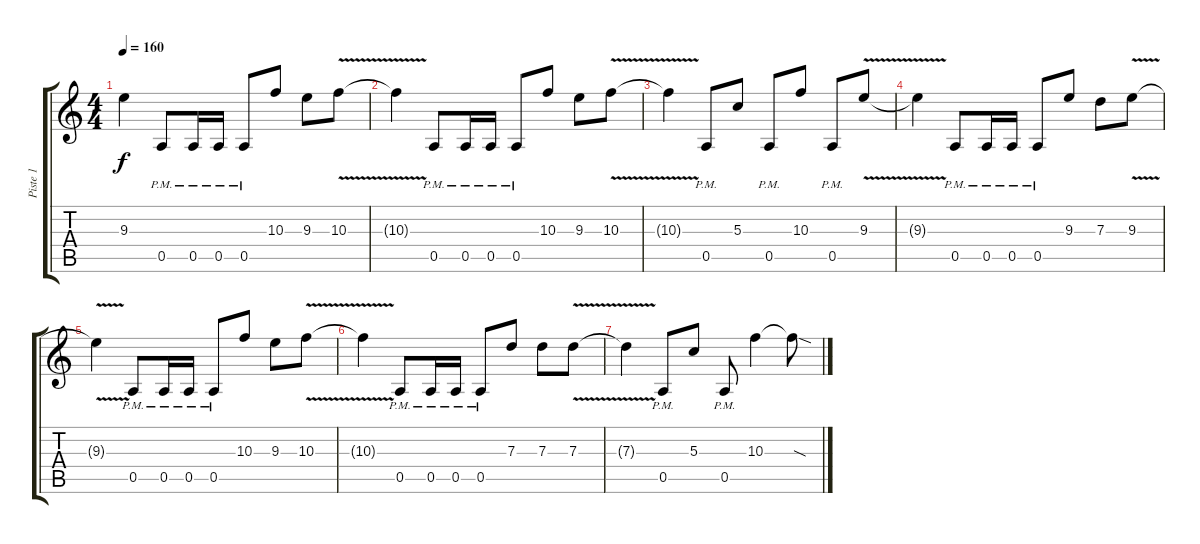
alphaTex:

\track ("Piste 1" "Piste 1") {instrument distortionguitar}
\staff {score tabs}
\tuning (E4 B3 G3 D3 A2 E2) {hide}
\ts (4 4)
\tempo 160
\clef g2
\ks c
9.3{t}.4{dy f} 0.5{pm}.8 0.5{pm}.16 0.5{pm}.16 0.5{pm}.8 10.3.8 9.3.8 10.3{v}.8 |
10.3{t}.4 0.5{pm}.8 0.5{pm}.16 0.5{pm}.16 0.5{pm}.8 10.3.8 9.3.8 10.3{v}.8 |
10.3{t}.4 0.5{pm}.8 5.3.8 0.5{pm}.8 10.3.8 0.5{pm}.8 9.3{v}.8 |
9.3{t}.4 0.5{pm}.8 0.5{pm}.16 0.5{pm}.16 0.5{pm}.8 9.3.8 7.3.8 9.3{v}.8 |
9.3{t}.4 0.5{pm}.8 0.5{pm}.16 0.5{pm}.16 0.5{pm}.8 10.3.8 9.3.8 10.3{v}.8 |
10.3{t}.4 0.5{pm}.8 0.5{pm}.16 0.5{pm}.16 0.5{pm}.8 7.3.8 7.3.8 7.3{v}.8 |
7.3{t}.4 0.5{pm}.8 5.3.8 0.5{pm}.8 10.3.4 10.3{sod t}.8
